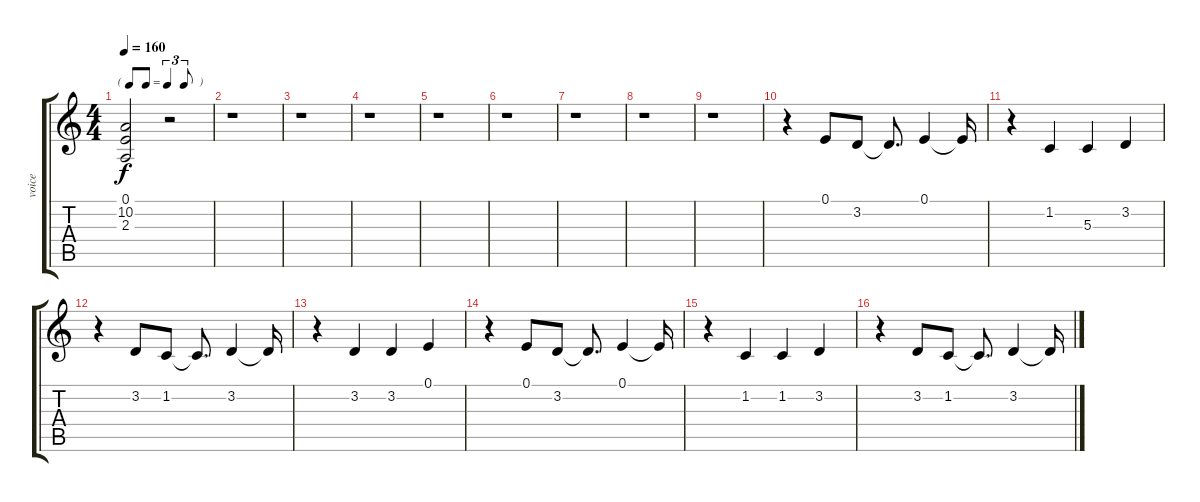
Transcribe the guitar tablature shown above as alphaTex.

\track ("voice" "voice") {instrument lead1square}
\staff {score tabs}
\tuning (E4 B3 G3 D3 A2 E2) {hide}
\ts (4 4)
\tf triplet8th
\tempo 160
\clef g2
\ks c
(0.1{t} 10.2{t} 2.3{t}).2{dy f} r.2 |
r.1 |
r.1 |
r.1 |
r.1 |
r.1 |
r.1 |
r.1 |
r.1 |
r.4 0.1.8 3.2.8 3.2{t}.8{d} 0.1.4 0.1{t}.16 |
r.4 1.2.4 5.3.4 3.2.4 |
r.4 3.2.8 1.2.8 1.2{t}.8{d} 3.2.4 3.2{t}.16 |
r.4 3.2.4 3.2.4 0.1.4 |
r.4 0.1.8 3.2.8 3.2{t}.8{d} 0.1.4 0.1{t}.16 |
r.4 1.2.4 1.2.4 3.2.4 |
r.4 3.2.8 1.2.8 1.2{t}.8{d} 3.2.4 3.2{t}.16
